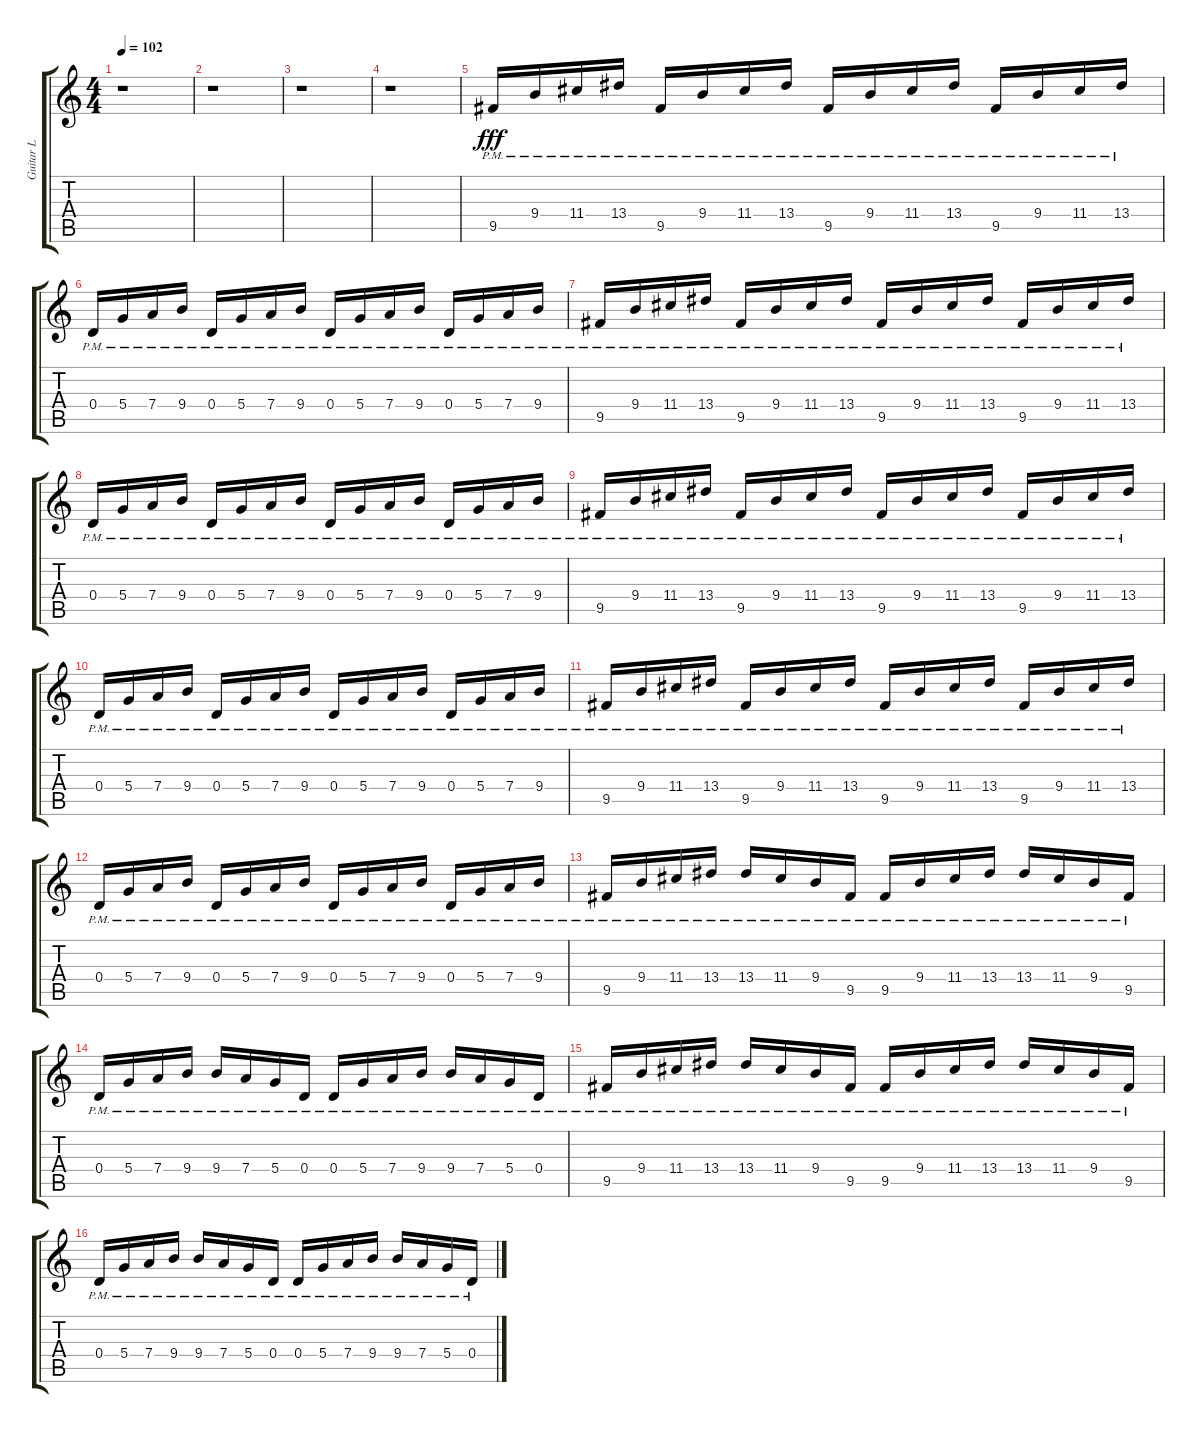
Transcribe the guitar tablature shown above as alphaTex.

\track ("Guitar L" "Guitar L") {instrument distortionguitar}
\staff {score tabs}
\tuning (E4 B3 G3 D3 A2 E2) {hide}
\ts (4 4)
\tempo 102
\clef g2
\ks c
r.1{dy fff} |
r.1 |
r.1 |
r.1 |
9.5{pm}.16{volume 9} 9.4{pm}.16 11.4{pm}.16 13.4{pm}.16 9.5{pm}.16 9.4{pm}.16 11.4{pm}.16 13.4{pm}.16 9.5{pm}.16 9.4{pm}.16 11.4{pm}.16 13.4{pm}.16 9.5{pm}.16 9.4{pm}.16 11.4{pm}.16 13.4{pm}.16 |
0.4{pm}.16 5.4{pm}.16 7.4{pm}.16 9.4{pm}.16 0.4{pm}.16 5.4{pm}.16 7.4{pm}.16 9.4{pm}.16 0.4{pm}.16 5.4{pm}.16 7.4{pm}.16 9.4{pm}.16 0.4{pm}.16 5.4{pm}.16 7.4{pm}.16 9.4{pm}.16 |
9.5{pm}.16 9.4{pm}.16 11.4{pm}.16 13.4{pm}.16 9.5{pm}.16 9.4{pm}.16 11.4{pm}.16 13.4{pm}.16 9.5{pm}.16 9.4{pm}.16 11.4{pm}.16 13.4{pm}.16 9.5{pm}.16 9.4{pm}.16 11.4{pm}.16 13.4{pm}.16 |
0.4{pm}.16 5.4{pm}.16 7.4{pm}.16 9.4{pm}.16 0.4{pm}.16 5.4{pm}.16 7.4{pm}.16 9.4{pm}.16 0.4{pm}.16 5.4{pm}.16 7.4{pm}.16 9.4{pm}.16 0.4{pm}.16 5.4{pm}.16 7.4{pm}.16 9.4{pm}.16 |
9.5{pm}.16 9.4{pm}.16 11.4{pm}.16 13.4{pm}.16 9.5{pm}.16 9.4{pm}.16 11.4{pm}.16 13.4{pm}.16 9.5{pm}.16 9.4{pm}.16 11.4{pm}.16 13.4{pm}.16 9.5{pm}.16 9.4{pm}.16 11.4{pm}.16 13.4{pm}.16 |
0.4{pm}.16 5.4{pm}.16 7.4{pm}.16 9.4{pm}.16 0.4{pm}.16 5.4{pm}.16 7.4{pm}.16 9.4{pm}.16 0.4{pm}.16 5.4{pm}.16 7.4{pm}.16 9.4{pm}.16 0.4{pm}.16 5.4{pm}.16 7.4{pm}.16 9.4{pm}.16 |
9.5{pm}.16 9.4{pm}.16 11.4{pm}.16 13.4{pm}.16 9.5{pm}.16 9.4{pm}.16 11.4{pm}.16 13.4{pm}.16 9.5{pm}.16 9.4{pm}.16 11.4{pm}.16 13.4{pm}.16 9.5{pm}.16 9.4{pm}.16 11.4{pm}.16 13.4{pm}.16 |
0.4{pm}.16 5.4{pm}.16 7.4{pm}.16 9.4{pm}.16 0.4{pm}.16 5.4{pm}.16 7.4{pm}.16 9.4{pm}.16 0.4{pm}.16 5.4{pm}.16 7.4{pm}.16 9.4{pm}.16 0.4{pm}.16 5.4{pm}.16 7.4{pm}.16 9.4{pm}.16 |
9.5{pm}.16 9.4{pm}.16 11.4{pm}.16 13.4{pm}.16 13.4{pm}.16 11.4{pm}.16 9.4{pm}.16 9.5{pm}.16 9.5{pm}.16 9.4{pm}.16 11.4{pm}.16 13.4{pm}.16 13.4{pm}.16 11.4{pm}.16 9.4{pm}.16 9.5{pm}.16 |
0.4{pm}.16 5.4{pm}.16 7.4{pm}.16 9.4{pm}.16 9.4{pm}.16 7.4{pm}.16 5.4{pm}.16 0.4{pm}.16 0.4{pm}.16 5.4{pm}.16 7.4{pm}.16 9.4{pm}.16 9.4{pm}.16 7.4{pm}.16 5.4{pm}.16 0.4{pm}.16 |
9.5{pm}.16 9.4{pm}.16 11.4{pm}.16 13.4{pm}.16 13.4{pm}.16 11.4{pm}.16 9.4{pm}.16 9.5{pm}.16 9.5{pm}.16 9.4{pm}.16 11.4{pm}.16 13.4{pm}.16 13.4{pm}.16 11.4{pm}.16 9.4{pm}.16 9.5{pm}.16 |
0.4{pm}.16 5.4{pm}.16 7.4{pm}.16 9.4{pm}.16 9.4{pm}.16 7.4{pm}.16 5.4{pm}.16 0.4{pm}.16 0.4{pm}.16 5.4{pm}.16 7.4{pm}.16 9.4{pm}.16 9.4{pm}.16 7.4{pm}.16 5.4{pm}.16 0.4{pm}.16
